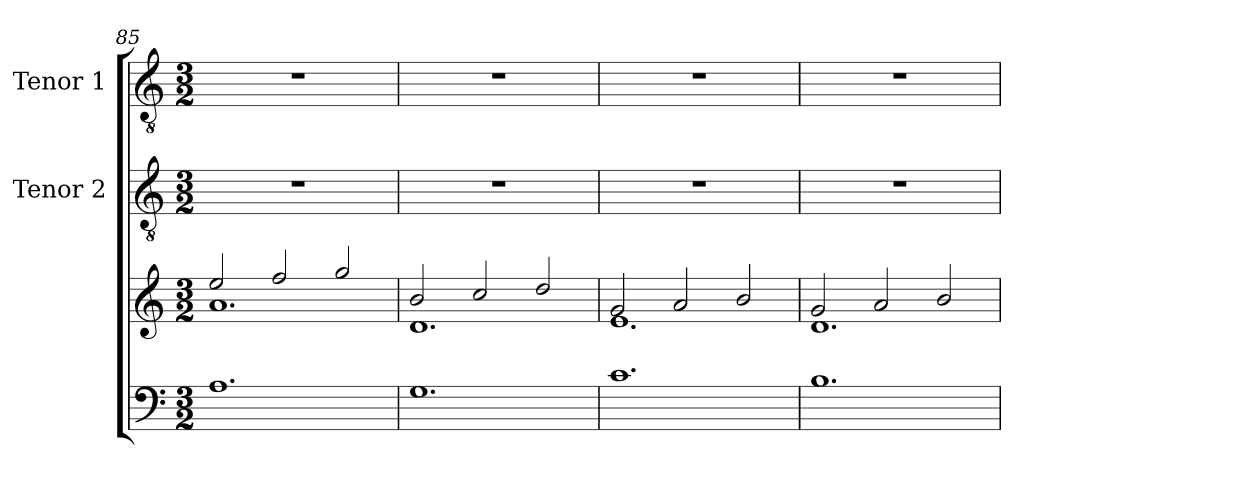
**kern	**kern	**kern	**kern
*part3	*part3	*part2	*part1
*staff4	*staff3	*staff2	*staff1
*	*	*I"Tenor 2	*I"Tenor 1
*	*	*I'T 2	*I'T 1
*clefF4	*clefG2	*clefGv2	*clefGv2
*k[]	*k[]	*k[]	*k[]
*C:	*C:	*C:	*C:
*M3/2	*M3/2	*M3/2	*M3/2
=85	=85	=85	=85
*	*^	*	*
1.A	2ee/	1.a	1.r	1.r
.	2ff/	.	.	.
.	2gg/	.	.	.
=86	=86	=86	=86	=86
1.G	2b/	1.d	1.r	1.r
.	2cc/	.	.	.
.	2dd/	.	.	.
=87	=87	=87	=87	=87
1.c	2g/	1.e	1.r	1.r
.	2a/	.	.	.
.	2b/	.	.	.
!!LO:LB:g=z
=88	=88	=88	=88	=88
1.B	2g/	1.d	1.r	1.r
.	2a/	.	.	.
.	2b/	.	.	.
*	*v	*v	*	*
=	=	=	=
*-	*-	*-	*-
